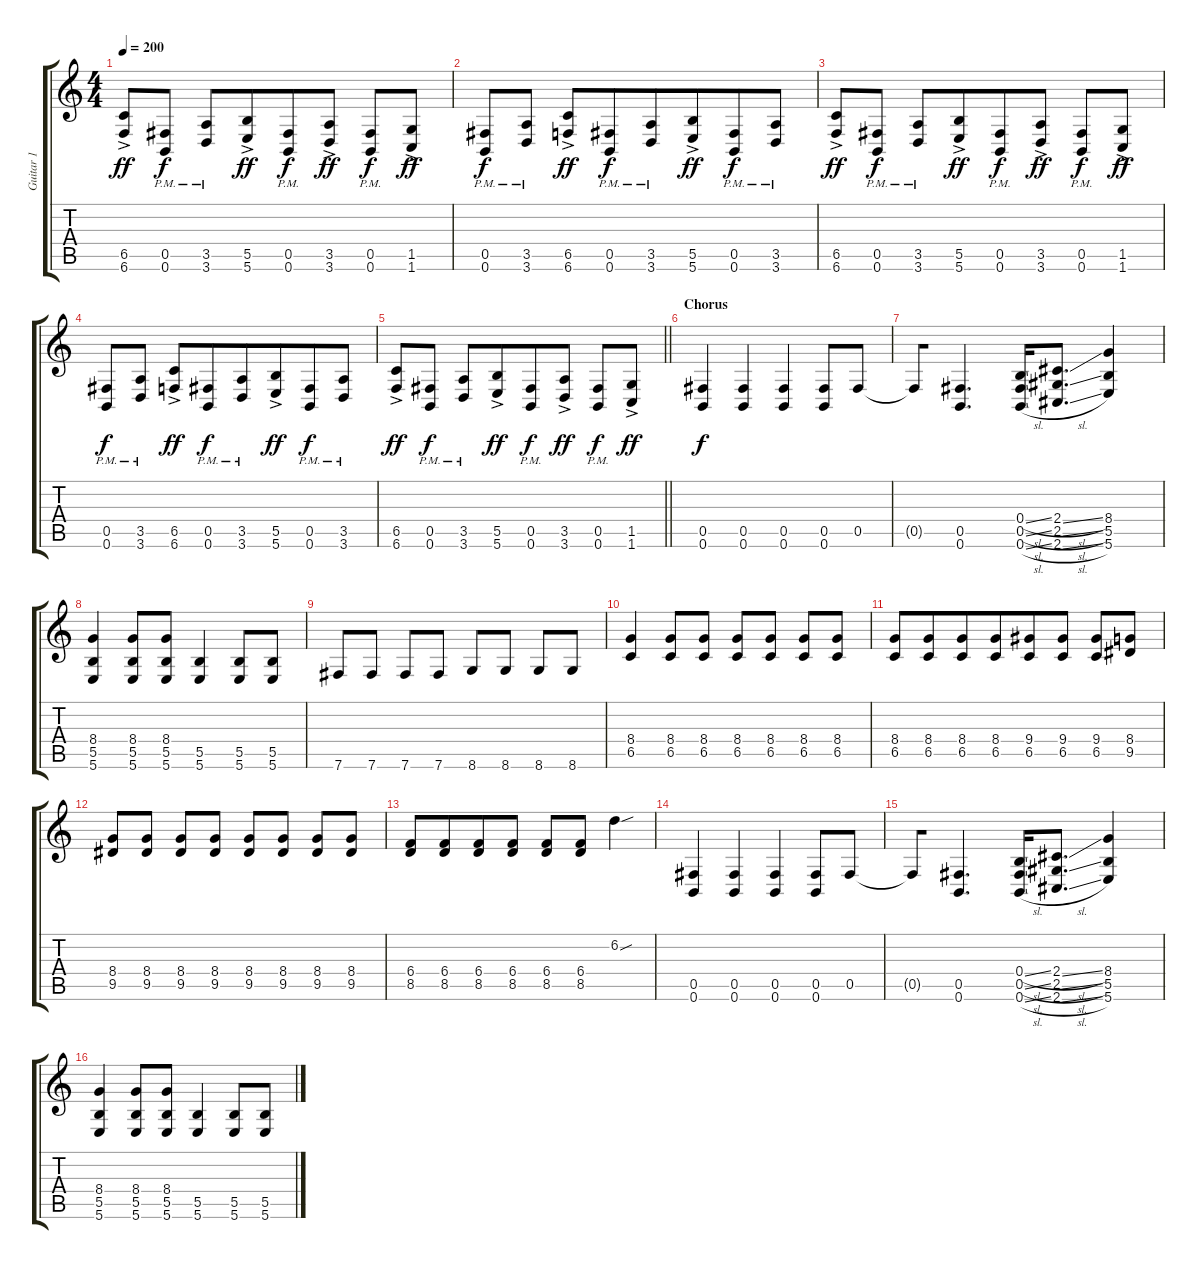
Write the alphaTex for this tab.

\track ("Guitar 1" "Guitar 1") {instrument distortionguitar}
\staff {score tabs}
\tuning (Db4 Ab3 E3 B2 Gb2 B1) {hide}
\ts (4 4)
\tempo 200
\clef g2
\ks c
(6.5{ac} 6.6{ac}).8{dy ff} (0.5{pm} 0.6{pm}).8{dy f} (3.5{pm} 3.6{pm}).8{beam merge} (5.5{ac} 5.6{ac}).8{dy ff beam merge} (0.5{pm} 0.6{pm}).8{dy f} (3.5{ac} 3.6{ac}).8{dy ff} (0.5{pm} 0.6{pm}).8{dy f beam merge} (1.5{ac} 1.6{ac}).8{dy ff} |
(0.5{pm} 0.6{pm}).8{dy f} (3.5{pm} 3.6{pm}).8 (6.5{ac} 6.6{ac}).8{dy ff beam merge} (0.5{pm} 0.6{pm}).8{dy f beam merge} (3.5{pm} 3.6{pm}).8{beam merge} (5.5{ac} 5.6{ac}).8{dy ff beam merge} (0.5{pm} 0.6{pm}).8{dy f beam merge} (3.5{pm} 3.6{pm}).8 |
(6.5{ac} 6.6{ac}).8{dy ff} (0.5{pm} 0.6{pm}).8{dy f} (3.5{pm} 3.6{pm}).8{beam merge} (5.5{ac} 5.6{ac}).8{dy ff beam merge} (0.5{pm} 0.6{pm}).8{dy f} (3.5{ac} 3.6{ac}).8{dy ff} (0.5{pm} 0.6{pm}).8{dy f beam merge} (1.5{ac} 1.6{ac}).8{dy ff} |
(0.5{pm} 0.6{pm}).8{dy f} (3.5{pm} 3.6{pm}).8 (6.5{ac} 6.6{ac}).8{dy ff beam merge} (0.5{pm} 0.6{pm}).8{dy f beam merge} (3.5{pm} 3.6{pm}).8{beam merge} (5.5{ac} 5.6{ac}).8{dy ff beam merge} (0.5{pm} 0.6{pm}).8{dy f beam merge} (3.5{pm} 3.6{pm}).8 |
\barLineRight lightlight
(6.5{ac} 6.6{ac}).8{dy ff} (0.5{pm} 0.6{pm}).8{dy f} (3.5{pm} 3.6{pm}).8{beam merge} (5.5{ac} 5.6{ac}).8{dy ff beam merge} (0.5{pm} 0.6{pm}).8{dy f} (3.5{ac} 3.6{ac}).8{dy ff} (0.5{pm} 0.6{pm}).8{dy f beam merge} (1.5{ac} 1.6{ac}).8{dy ff} |
\section ("" "Chorus")
(0.5 0.6).4{dy f} (0.5 0.6).4 (0.5 0.6).4{beam merge} (0.5 0.6).8 0.5.8 |
0.5{t}.8{beam merge} (0.5 0.6).4{d} (0.4{sl} 0.5{sl} 0.6{sl}).16{beam merge} (2.4{sl} 2.5{sl} 2.6{sl}).8{d} (8.4 5.5 5.6).4 |
(8.4 5.5 5.6).4 (8.4 5.5 5.6).8 (8.4 5.5 5.6).8 (5.5 5.6).4{beam merge} (5.5 5.6).8{beam merge} (5.5 5.6).8 |
7.6.8 7.6.8 7.6.8{beam merge} 7.6.8 8.6.8{beam merge} 8.6.8 8.6.8{beam merge} 8.6.8 |
(8.4 6.5).4 (8.4 6.5).8{beam merge} (8.4 6.5).8 (8.4 6.5).8 (8.4 6.5).8 (8.4 6.5).8 (8.4 6.5).8 |
(8.4 6.5).8 (8.4 6.5).8{beam merge} (8.4 6.5).8{beam merge} (8.4 6.5).8{beam merge} (9.4 6.5).8 (9.4 6.5).8 (9.4 6.5).8 (8.4 9.5).8 |
(8.4 9.5).8{beam merge} (8.4 9.5).8 (8.4 9.5).8{beam merge} (8.4 9.5).8 (8.4 9.5).8 (8.4 9.5).8 (8.4 9.5).8{beam merge} (8.4 9.5).8 |
(6.4 8.5).8 (6.4 8.5).8{beam merge} (6.4 8.5).8 (6.4 8.5).8 (6.4 8.5).8 (6.4 8.5).8 6.2{sou}.4 |
(0.5 0.6).4 (0.5 0.6).4 (0.5 0.6).4{beam merge} (0.5 0.6).8 0.5.8 |
0.5{t}.8{beam merge} (0.5 0.6).4{d} (0.4{sl} 0.5{sl} 0.6{sl}).16{beam merge} (2.4{sl} 2.5{sl} 2.6{sl}).8{d} (8.4 5.5 5.6).4 |
(8.4 5.5 5.6).4 (8.4 5.5 5.6).8 (8.4 5.5 5.6).8 (5.5 5.6).4{beam merge} (5.5 5.6).8{beam merge} (5.5 5.6).8
